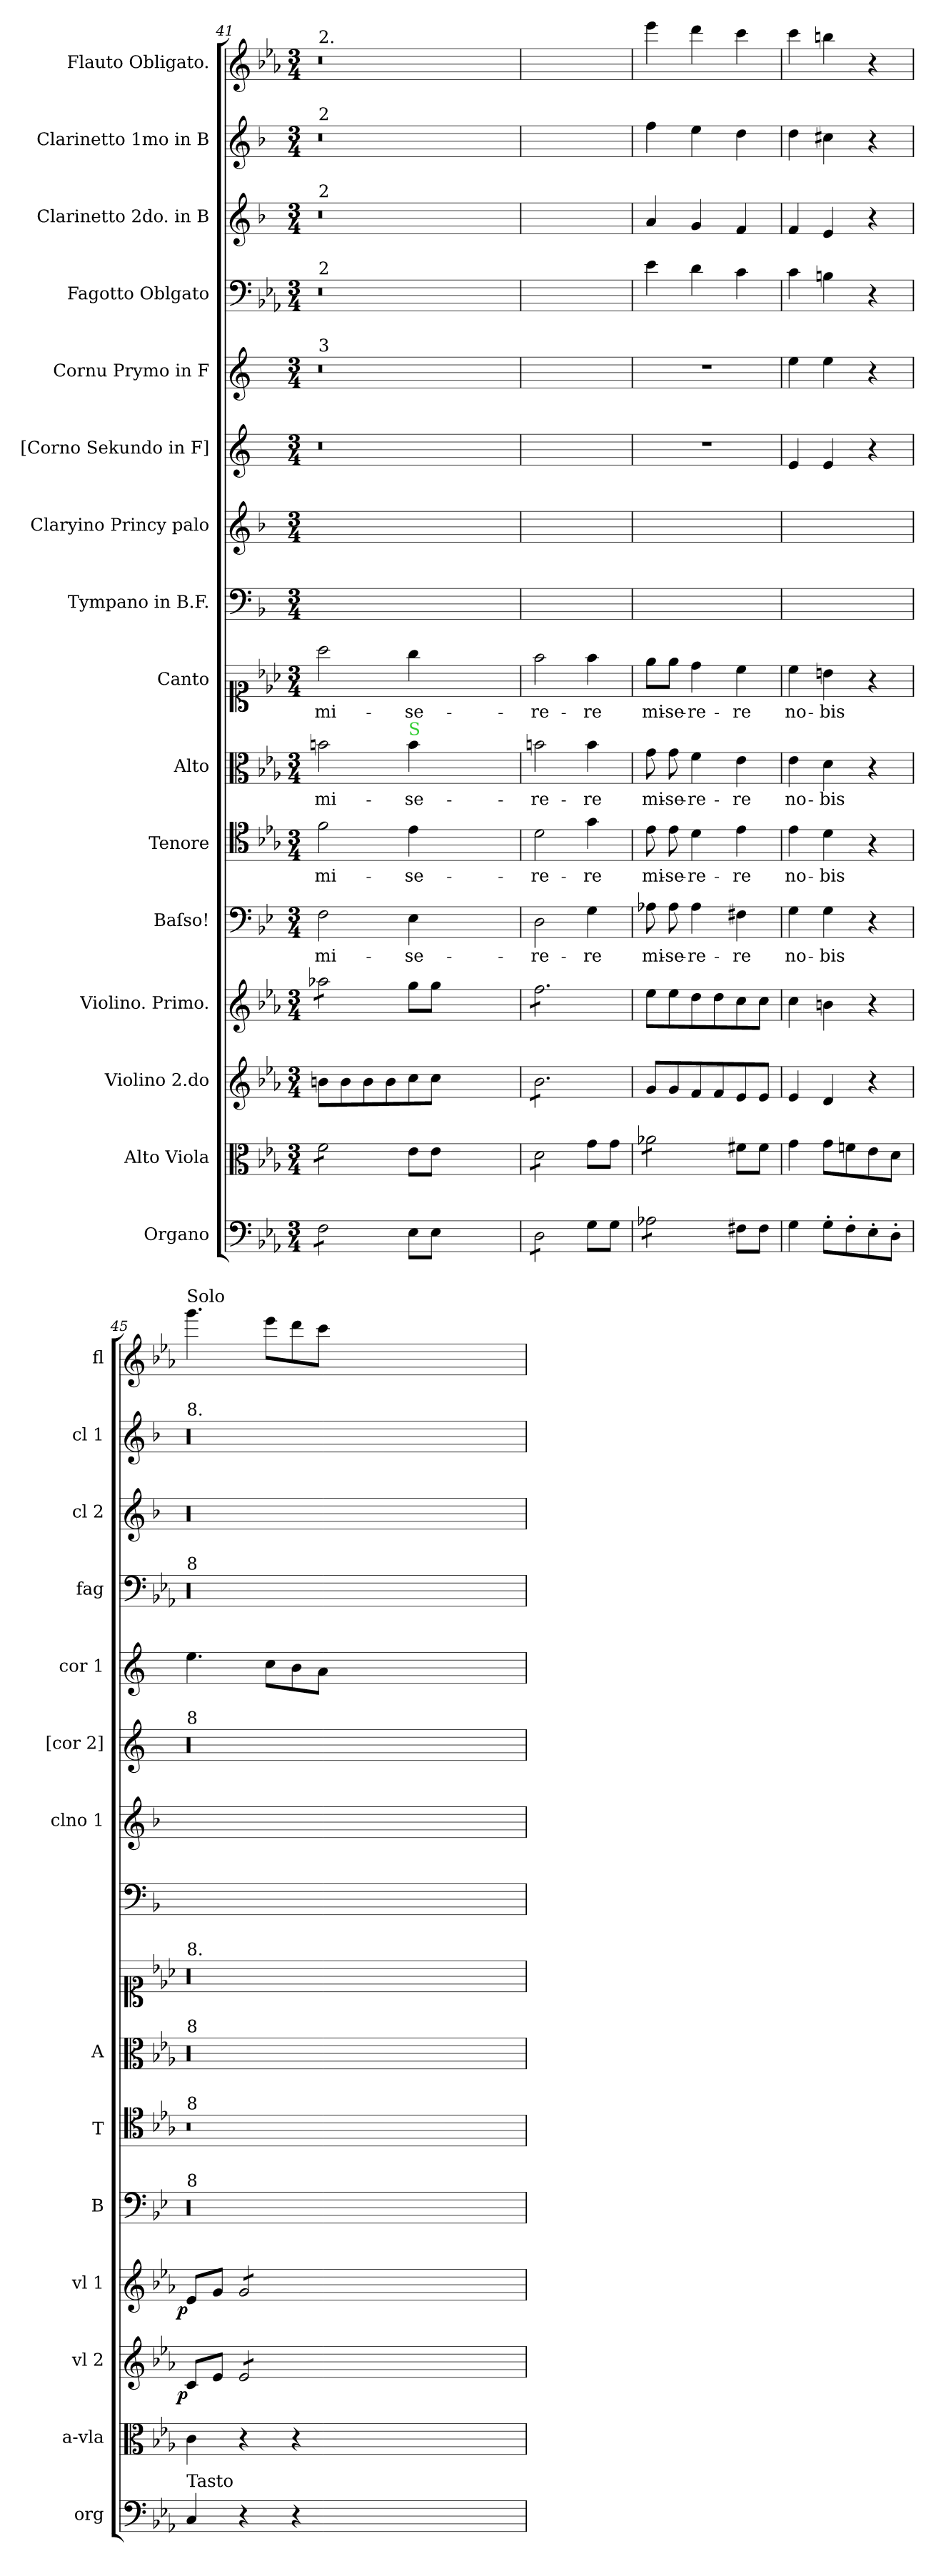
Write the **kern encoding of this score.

**kern	**dynam	**kern	**kern	**dynam	**kern	**dynam	**kern	**text	**kern	**text	**kern	**text	**kern	**text	**kern	**kern	**kern	**kern	**kern	**kern	**kern	**kern
*part16	*part16	*part15	*part14	*part14	*part13	*part13	*part12	*part12	*part11	*part11	*part10	*part10	*part9	*part9	*part8	*part7	*part6	*part5	*part4	*part3	*part2	*part1
*staff16	*staff16	*staff15	*staff14	*staff14	*staff13	*staff13	*staff12	*staff12	*staff11	*staff11	*staff10	*staff10	*staff9	*staff9	*staff8	*staff7	*staff6	*staff5	*staff4	*staff3	*staff2	*staff1
*I"Organo	*	*I"Alto Viola	*I"Violino 2.do	*	*I"Violino. Primo.	*	*I"Baſso!	*	*I"Tenore	*	*I"Alto	*	*I"Canto	*	*I"Tympano in B.F.	*I"Claryino Princy palo	*I"[Corno Sekundo in F]	*I"Cornu Prymo in F	*I"Fagotto Oblgato	*I"Clarinetto 2do. in B	*I"Clarinetto 1mo in B	*I"Flauto Obligato.
*I'org	*	*I'a-vla	*I'vl 2	*	*I'vl 1	*	*I'B	*	*I'T	*	*I'A	*	*	*	*	*I'clno 1	*I'[cor 2]	*I'cor 1	*I'fag	*I'cl 2	*I'cl 1	*I'fl
*clefF4	*	*clefC3	*clefG2	*	*clefG2	*	*clefF4	*	*clefC4	*	*clefC3	*	*clefC1	*	*clefF4	*clefG2	*clefG2	*clefG2	*clefF4	*clefG2	*clefG2	*clefG2
*	*	*	*	*	*	*	*	*	*	*	*	*	*	*	*ITrd1c2	*ITrd1c2	*ITrd5c9	*ITrd5c9	*	*ITrd1c2	*ITrd1c2	*
*k[b-e-a-]	*	*k[b-e-a-]	*k[b-e-a-]	*	*k[b-e-a-]	*	*k[b-e-]	*	*k[b-e-a-]	*	*k[b-e-a-]	*	*k[b-e-a-]	*	*k[b-e-a-]	*k[b-e-a-]	*k[b-e-a-]	*k[b-e-a-]	*k[b-e-a-]	*k[b-e-a-]	*k[b-e-a-]	*k[b-e-a-]
*E-:	*	*E-:	*E-:	*	*E-:	*	*	*	*E-:	*	*E-:	*	*E-:	*	*E-:	*E-:	*E-:	*E-:	*E-:	*E-:	*E-:	*E-:
*M3/4	*	*M3/4	*M3/4	*	*M3/4	*	*M3/4	*	*M3/4	*	*M3/4	*	*M3/4	*	*M3/4	*M3/4	*M3/4	*M3/4	*M3/4	*M3/4	*M3/4	*M3/4
=41	=41	=41	=41	=41	=41	=41	=41	=41	=41	=41	=41	=41	=41	=41	=41	=41	=41	=41	=41	=41	=41	=41
!	!	!	!	!	!	!	!	!	!	!	!	!	!	!	!	!	!	!	!	!	!	!LO:TX:a:t=2.
!	!	!	!	!	!	!	!	!	!	!	!	!	!	!	!	!	!	!	!	!	!LO:TX:a:t=2	!
!	!	!	!	!	!	!	!	!	!	!	!	!	!	!	!	!	!	!	!	!LO:TX:a:t=2	!	!
!	!	!	!	!	!	!	!	!	!	!	!	!	!	!	!	!	!	!	!LO:TX:a:t=2	!	!	!
!	!	!	!	!	!	!	!	!	!	!	!	!	!	!	!	!	!	!LO:TX:a:t=3	!	!	!	!
!	!	!	!	!	!	!	!	!	!	!	!	!LO:LY:i	!	!	!	!	!LO:N:vis=0	!LO:N:vis=0	!LO:N:vis=0	!LO:N:vis=0	!LO:N:vis=0	!LO:N:vis=0
*tremolo	*	*	*	*	*	*	*	*	*	*	*	*	*	*	*	*	*	*	*	*	*	*
*	*	*tremolo	*	*	*	*	*	*	*	*	*	*	*	*	*	*	*	*	*	*	*	*
*	*	*	*	*	*tremolo	*	*	*	*	*	*	*	*	*	*	*	*	*	*	*	*	*
8F\L	.	8f\L	8bn\L	.	8aa-X\L	.	2F\	mi-	2f\	mi-	2bn\	mi-	2aa-\	mi-	2.ryy	2.ryy	1.r	1.r	1.r	1.r	1.r	1.r
8F\	.	8f\	8b\	.	8aa-X\	.	.	.	.	.	.	.	.	.	.	.	.	.	.	.	.	.
8F\	.	8f\	8b\	.	8aa-X\	.	.	.	.	.	.	.	.	.	.	.	.	.	.	.	.	.
8F\J	.	8f\J	8b\	.	8aa-X\J	.	.	.	.	.	.	.	.	.	.	.	.	.	.	.	.	.
*	*	*	*	*	*Xtremolo	*	*	*	*	*	*	*	*	*	*	*	*	*	*	*	*	*
*	*	*Xtremolo	*	*	*	*	*	*	*	*	*	*	*	*	*	*	*	*	*	*	*	*
*Xtremolo	*	*	*	*	*	*	*	*	*	*	*	*	*	*	*	*	*	*	*	*	*	*
!	!	!	!	!	!	!	!	!	!	!	!LO:TX:a:color=limegreen:t=S	!	!	!	!	!	!	!	!	!	!	!
!	!	!	!	!	!	!	!	!	!	!	!	!LO:LY:i	!	!	!	!	!	!	!	!	!	!
8E-\L	.	8e-\L	8cc\	.	8gg\L	.	4E-\	-se-	4e-\	-se-	4b\	-se-	4gg\	-se-	.	.	.	.	.	.	.	.
8E-\J	.	8e-\J	8cc\J	.	8gg\J	.	.	.	.	.	.	.	.	.	.	.	.	.	.	.	.	.
2.ryy	.	2.ryy	2.ryy	.	2.ryy	.	2.ryy	.	2.ryy	.	2.ryy	.	2.ryy	.	2.ryy	2.ryy	.	.	.	.	.	.
=42	=42	=42	=42	=42	=42	=42	=42	=42	=42	=42	=42	=42	=42	=42	=42	=42	=42	=42	=42	=42	=42	=42
!	!	!	!LO:TX:a:color=crimson:t=⚠	!	!	!	!	!	!	!	!	!	!	!	!	!	!	!	!	!	!	!
!	!	!	!	!	!	!	!	!	!	!	!	!LO:LY:i	!	!	!	!	!	!	!	!	!	!
*tremolo	*	*	*	*	*	*	*	*	*	*	*	*	*	*	*	*	*	*	*	*	*	*
*	*	*tremolo	*	*	*	*	*	*	*	*	*	*	*	*	*	*	*	*	*	*	*	*
*	*	*	*tremolo	*	*	*	*	*	*	*	*	*	*	*	*	*	*	*	*	*	*	*
*	*	*	*	*	*tremolo	*	*	*	*	*	*	*	*	*	*	*	*	*	*	*	*	*
8D\L	.	8d\L	8b-\L	.	8ff\L	.	2D\	-re-	2d\	-re-	2bn\	-re-	2ff\	-re-	2.ryy	2.ryy	2.ryy	2.ryy	2.ryy	2.ryy	2.ryy	2.ryy
8D\	.	8d\	8b-\	.	8ff\	.	.	.	.	.	.	.	.	.	.	.	.	.	.	.	.	.
8D\	.	8d\	8b-\	.	8ff\	.	.	.	.	.	.	.	.	.	.	.	.	.	.	.	.	.
8D\J	.	8d\J	8b-\	.	8ff\	.	.	.	.	.	.	.	.	.	.	.	.	.	.	.	.	.
*	*	*Xtremolo	*	*	*	*	*	*	*	*	*	*	*	*	*	*	*	*	*	*	*	*
*Xtremolo	*	*	*	*	*	*	*	*	*	*	*	*	*	*	*	*	*	*	*	*	*	*
!	!	!	!	!	!	!	!	!	!	!	!	!LO:LY:i	!	!	!	!	!	!	!	!	!	!
8G\L	.	8g\L	8b-\	.	8ff\	.	4G\	-re	4g\	-re	4b\	-re	4ff\	-re	.	.	.	.	.	.	.	.
8G\J	.	8g\J	8b-\J	.	8ff\J	.	.	.	.	.	.	.	.	.	.	.	.	.	.	.	.	.
*	*	*	*	*	*Xtremolo	*	*	*	*	*	*	*	*	*	*	*	*	*	*	*	*	*
*	*	*	*Xtremolo	*	*	*	*	*	*	*	*	*	*	*	*	*	*	*	*	*	*	*
=43	=43	=43	=43	=43	=43	=43	=43	=43	=43	=43	=43	=43	=43	=43	=43	=43	=43	=43	=43	=43	=43	=43
!	!	!	!	!	!	!	!	!LO:LY:i	!	!	!	!LO:LY:i	!	!	!	!	!	!	!	!	!	!
*tremolo	*	*	*	*	*	*	*	*	*	*	*	*	*	*	*	*	*	*	*	*	*	*
*	*	*tremolo	*	*	*	*	*	*	*	*	*	*	*	*	*	*	*	*	*	*	*	*
8A-X\L	.	8a-X\L	8g/L	.	8ee-\L	.	8A-X\	mi-	8e-\	mi-	8g\	mi-	8ee-\L	mi-	2.ryy	2.ryy	2.r	2.r	4e-\	4g/	4ee-\	4eee-\
!	!	!	!	!	!	!	!	!LO:LY:i	!	!	!	!LO:LY:i	!	!	!	!	!	!	!	!	!	!
8A-X\	.	8a-X\	8g/	.	8ee-\	.	8A-\	-se-	8e-\	-se-	8g\	-se-	8ee-\J	-se-	.	.	.	.	.	.	.	.
!	!	!	!	!	!	!	!	!LO:LY:i	!	!	!	!LO:LY:i	!	!	!	!	!	!	!	!	!	!
8A-X\	.	8a-X\	8f/	.	8dd\	.	4A-\	-re-	4d\	-re-	4f\	-re-	4dd\	-re-	.	.	.	.	4d\	4f/	4dd\	4ddd\
8A-X\J	.	8a-X\J	8f/	.	8dd\	.	.	.	.	.	.	.	.	.	.	.	.	.	.	.	.	.
*	*	*Xtremolo	*	*	*	*	*	*	*	*	*	*	*	*	*	*	*	*	*	*	*	*
*Xtremolo	*	*	*	*	*	*	*	*	*	*	*	*	*	*	*	*	*	*	*	*	*	*
!	!	!	!	!	!	!	!	!LO:LY:i	!	!	!	!LO:LY:i	!	!	!	!	!	!	!	!	!	!
8F#X\L	.	8f#X\L	8e-/	.	8cc\	.	4F#X\	-re	4e-\	-re	4e-\	-re	4cc\	-re	.	.	.	.	4c\	4e-/	4cc\	4ccc\
8F#\J	.	8f#\J	8e-/J	.	8cc\J	.	.	.	.	.	.	.	.	.	.	.	.	.	.	.	.	.
=44	=44	=44	=44	=44	=44	=44	=44	=44	=44	=44	=44	=44	=44	=44	=44	=44	=44	=44	=44	=44	=44	=44
4G\	.	4g\	4e-/	.	4cc\	.	4G\	no-	4e-\	no-	4e-\	no-	4cc\	no-	2.ryy	2.ryy	4G/	4g\	4c\	4e-/	4cc\	4ccc\
8G'\L	.	8g\L	4d/	.	4bn\	.	4G\	-bis	4d\	-bis	4d\	-bis	4bn\	-bis	.	.	4G/	4g\	4Bn\	4d/	4bn\	4bbn\
8F'\	.	8fn\	.	.	.	.	.	.	.	.	.	.	.	.	.	.	.	.	.	.	.	.
8E-'\	.	8e-\	4r	.	4r	.	4r	.	4r	.	4r	.	4r	.	.	.	4r	4r	4r	4r	4r	4r
8D'\J	.	8d\J	.	.	.	.	.	.	.	.	.	.	.	.	.	.	.	.	.	.	.	.
=45	=45	=45	=45	=45	=45	=45	=45	=45	=45	=45	=45	=45	=45	=45	=45	=45	=45	=45	=45	=45	=45	=45
!	!	!	!	!	!	!	!	!	!	!	!	!	!	!	!	!	!	!	!	!	!	!LO:TX:a:t=Solo
!	!	!	!	!	!	!	!	!	!	!	!	!	!	!	!	!	!	!	!	!	!LO:TX:a:t=8.	!
!	!	!	!	!	!	!	!	!	!	!	!	!	!	!	!	!	!	!	!LO:TX:a:t=8	!	!	!
!	!	!	!	!	!	!	!	!	!	!	!	!	!	!	!	!	!LO:TX:a:t=8	!	!	!	!	!
!	!	!	!	!	!	!	!	!	!	!	!	!	!LO:TX:a:t=8.	!	!	!	!	!	!	!	!	!
!	!	!	!	!	!	!	!	!	!	!	!LO:TX:a:t=8	!	!	!	!	!	!	!	!	!	!	!
!	!	!	!	!	!	!	!	!	!LO:TX:a:t=8	!	!	!	!	!	!	!	!	!	!	!	!	!
!	!	!	!	!	!	!	!LO:TX:a:t=8	!	!	!	!	!	!	!	!	!	!	!	!	!	!	!
!LO:TX:a:t=Tasto	!	!	!	!	!	!	!	!	!	!	!	!	!	!	!	!	!	!	!	!	!	!
!	!	!	!	!LO:DY:rj	!	!LO:DY:b:rj	!LO:N:vis=00	!	!	!	!LO:N:vis=00	!	!LO:N:vis=00	!	!	!	!LO:N:vis=00	!	!LO:N:vis=00	!LO:N:vis=00	!LO:N:vis=00	!
4C/	p&colon;	4c\	8c/L	p	8e-/L	p.	0.r	.	0.r	.	0.r	.	0.r	.	2.ryy	2.ryy	0.r	4.g\	0.r	0.r	0.r	4.ggg\
.	.	.	8e-/J	.	8g/J	.	.	.	.	.	.	.	.	.	.	.	.	.	.	.	.	.
*	*	*	*tremolo	*	*	*	*	*	*	*	*	*	*	*	*	*	*	*	*	*	*	*
*	*	*	*	*	*tremolo	*	*	*	*	*	*	*	*	*	*	*	*	*	*	*	*	*
4r	.	4r	8e-/L	.	8g/L	.	.	.	.	.	.	.	.	.	.	.	.	.	.	.	.	.
.	.	.	8e-/	.	8g/	.	.	.	.	.	.	.	.	.	.	.	.	8e-\L	.	.	.	8eee-\L
4r	.	4r	8e-/	.	8g/	.	.	.	.	.	.	.	.	.	.	.	.	8d\	.	.	.	8ddd\
.	.	.	8e-/J	.	8g/J	.	.	.	.	.	.	.	.	.	.	.	.	8c\J	.	.	.	8ccc\J
*	*	*	*	*	*Xtremolo	*	*	*	*	*	*	*	*	*	*	*	*	*	*	*	*	*
*	*	*	*Xtremolo	*	*	*	*	*	*	*	*	*	*	*	*	*	*	*	*	*	*	*
0ryy	.	0ryy	0ryy	.	0ryy	.	.	.	.	.	.	.	.	.	0ryy	0ryy	.	0ryy	.	.	.	0ryy
4ryy	.	4ryy	4ryy	.	4ryy	.	.	.	.	.	.	.	.	.	4ryy	4ryy	.	4ryy	.	.	.	4ryy
=	=	=	=	=	=	=	=	=	=	=	=	=	=	=	=	=	=	=	=	=	=	=
*-	*-	*-	*-	*-	*-	*-	*-	*-	*-	*-	*-	*-	*-	*-	*-	*-	*-	*-	*-	*-	*-	*-
